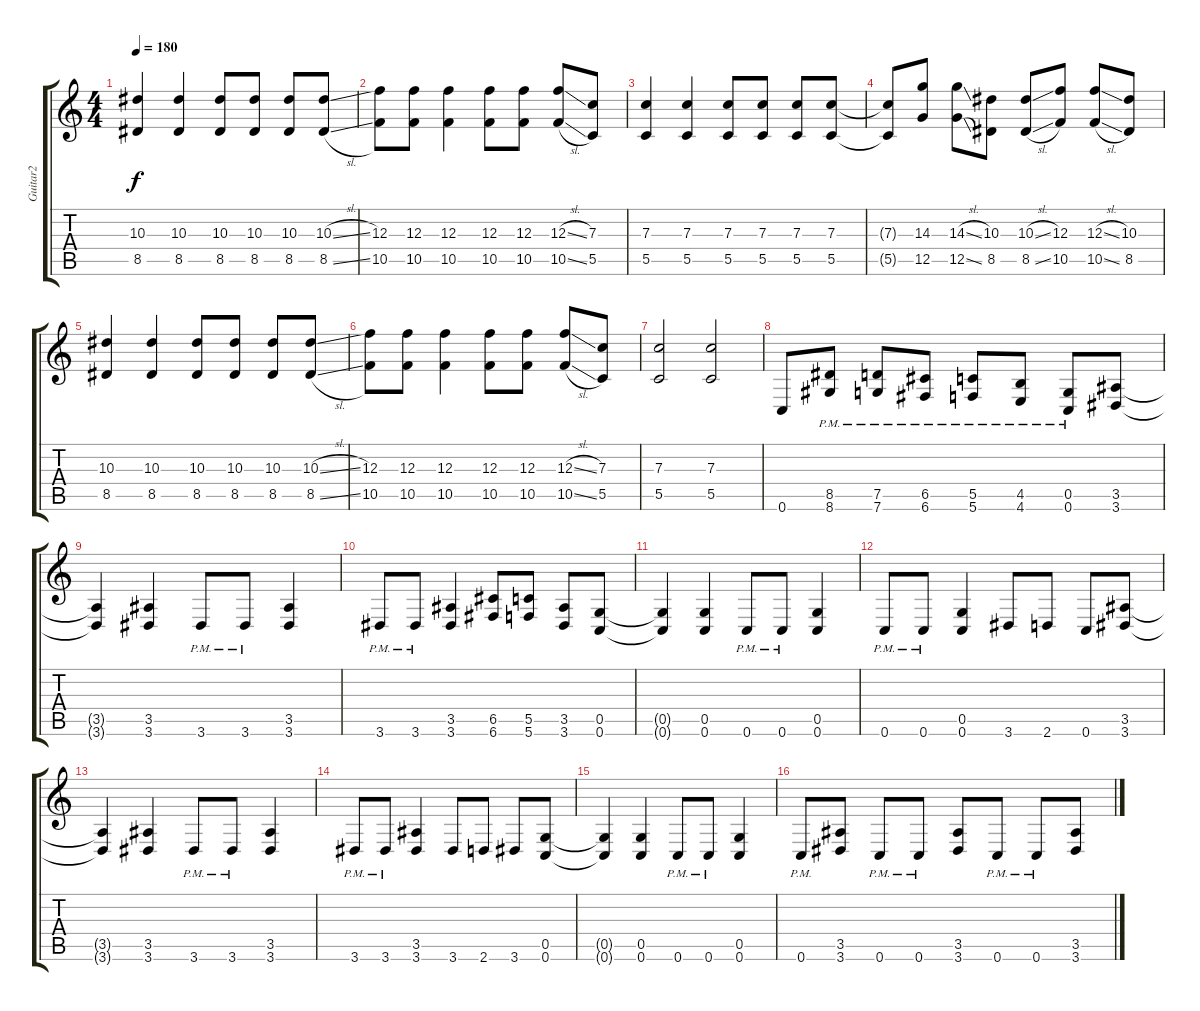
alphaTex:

\track ("Guitar2" "Guitar2") {instrument distortionguitar}
\staff {score tabs}
\tuning (D4 A3 F3 C3 G2 C2) {hide}
\ts (4 4)
\tempo 180
\clef g2
\ks c
(10.3{t} 8.5{t}).4{dy f} (10.3 8.5).4 (10.3 8.5).8 (10.3 8.5).8 (10.3 8.5).8 (10.3{sl} 8.5{sl}).8 |
(12.3 10.5).8 (12.3 10.5).8 (12.3 10.5).4 (12.3 10.5).8 (12.3 10.5).8 (12.3{sl} 10.5{sl}).8 (7.3 5.5).8 |
(7.3 5.5).4 (7.3 5.5).4 (7.3 5.5).8 (7.3 5.5).8 (7.3 5.5).8 (7.3 5.5).8 |
(7.3{t} 5.5{t}).8 (14.3 12.5).8 (14.3{sl} 12.5{sl}).8 (10.3 8.5).8 (10.3{sl} 8.5{sl}).8 (12.3 10.5).8 (12.3{sl} 10.5{sl}).8 (10.3 8.5).8 |
(10.3 8.5).4 (10.3 8.5).4 (10.3 8.5).8 (10.3 8.5).8 (10.3 8.5).8 (10.3{sl} 8.5{sl}).8 |
(12.3 10.5).8 (12.3 10.5).8 (12.3 10.5).4 (12.3 10.5).8 (12.3 10.5).8 (12.3{sl} 10.5{sl}).8 (7.3 5.5).8 |
(7.3 5.5).2 (7.3 5.5).2 |
0.6.8 (8.5 8.6{pm}).8 (7.5 7.6{pm}).8 (6.5 6.6{pm}).8 (5.5 5.6{pm}).8 (4.5 4.6{pm}).8 (0.5 0.6{pm}).8 (3.5 3.6).8 |
(3.5{t} 3.6{t}).4 (3.5 3.6).4 3.6{pm}.8 3.6{pm}.8 (3.5 3.6).4 |
3.6{pm}.8 3.6{pm}.8 (3.5 3.6).4 (6.5 6.6).8 (5.5 5.6).8 (3.5 3.6).8 (0.5 0.6).8 |
(0.5{t} 0.6{t}).4 (0.5 0.6).4 0.6{pm}.8 0.6{pm}.8 (0.5 0.6).4 |
0.6{pm}.8 0.6{pm}.8 (0.5 0.6).4 3.6.8 2.6.8 0.6.8 (3.5 3.6).8 |
(3.5{t} 3.6{t}).4 (3.5 3.6).4 3.6{pm}.8 3.6{pm}.8 (3.5 3.6).4 |
3.6{pm}.8 3.6{pm}.8 (3.5 3.6).4 3.6.8 2.6.8 3.6.8 (0.5 0.6).8 |
(0.5{t} 0.6{t}).4 (0.5 0.6).4 0.6{pm}.8 0.6{pm}.8 (0.5 0.6).4 |
0.6{pm}.8 (3.5 3.6).8 0.6{pm}.8 0.6{pm}.8 (3.5 3.6).8 0.6{pm}.8 0.6{pm}.8 (3.5 3.6).8
